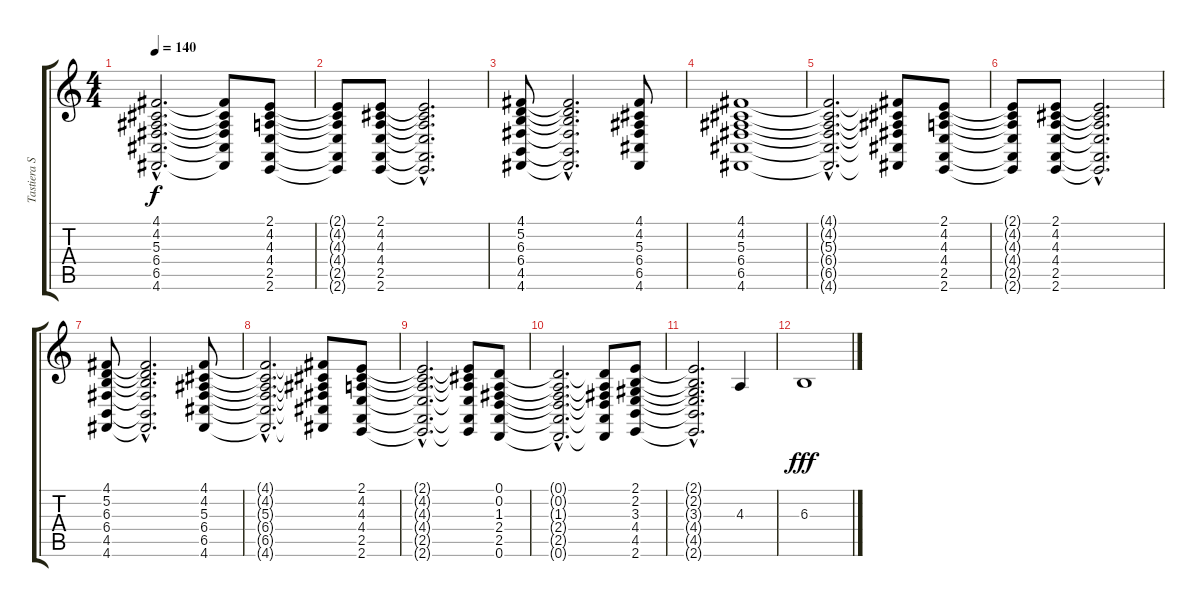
\track ("Tastiera Sx" "Tastiera S") {instrument stringensemble2}
\staff {score tabs}
\tuning (D4 A3 F3 C3 G2 D2) {hide}
\ts (4 4)
\tempo 140
\clef g2
\ks c
(4.1{hac t} 4.2{hac t} 5.3{hac t} 6.4{hac t} 6.5{hac t} 4.6{hac t}).2{d dy f} (4.1{t} 4.2{t} 5.3{t} 6.4{t} 6.5{t} 4.6{t}).8 (2.1 4.2 4.3 4.4 2.5 2.6).8 |
(2.1{t} 4.2{t} 4.3{t} 4.4{t} 2.5{t} 2.6{t}).8 (2.1 4.2 4.3 4.4 2.5 2.6).8 (2.1{hac t} 4.2{hac t} 4.3{hac t} 4.4{hac t} 2.5{hac t} 2.6{hac t}).2{d} |
(4.1 5.2 6.3 6.4 4.5 4.6).8 (4.1{hac t} 5.2{hac t} 6.3{hac t} 6.4{hac t} 4.5{hac t} 4.6{hac t}).2{d} (4.1 4.2 5.3 6.4 6.5 4.6).8 |
(4.1 4.2 5.3 6.4 6.5 4.6).1 |
(4.1{hac t} 4.2{hac t} 5.3{hac t} 6.4{hac t} 6.5{hac t} 4.6{hac t}).2{d} (4.1{t} 4.2{t} 5.3{t} 6.4{t} 6.5{t} 4.6{t}).8 (2.1 4.2 4.3 4.4 2.5 2.6).8 |
(2.1{t} 4.2{t} 4.3{t} 4.4{t} 2.5{t} 2.6{t}).8 (2.1 4.2 4.3 4.4 2.5 2.6).8 (2.1{hac t} 4.2{hac t} 4.3{hac t} 4.4{hac t} 2.5{hac t} 2.6{hac t}).2{d} |
(4.1 5.2 6.3 6.4 4.5 4.6).8 (4.1{hac t} 5.2{hac t} 6.3{hac t} 6.4{hac t} 4.5{hac t} 4.6{hac t}).2{d} (4.1 4.2 5.3 6.4 6.5 4.6).8 |
(4.1{hac t} 4.2{hac t} 5.3{hac t} 6.4{hac t} 6.5{hac t} 4.6{hac t}).2{d} (4.1{t} 4.2{t} 5.3{t} 6.4{t} 6.5{t} 4.6{t}).8 (2.1 4.2 4.3 4.4 2.5 2.6).8 |
(2.1{hac t} 4.2{hac t} 4.3{hac t} 4.4{hac t} 2.5{hac t} 2.6{hac t}).2{d} (2.1{t} 4.2{t} 4.3{t} 4.4{t} 2.5{t} 2.6{t}).8 (0.1 0.2 1.3 2.4 2.5 0.6).8 |
(0.1{hac t} 0.2{hac t} 1.3{hac t} 2.4{hac t} 2.5{hac t} 0.6{hac t}).2{d} (0.1{t} 0.2{t} 1.3{t} 2.4{t} 2.5{t} 0.6{t}).8 (2.1 2.2 3.3 4.4 4.5 2.6).8 |
(2.1{hac t} 2.2{hac t} 3.3{hac t} 4.4{hac t} 4.5{hac t} 2.6{hac t}).2{d} 4.3.4{volume 9} |
6.3.1{dy fff volume 11}
